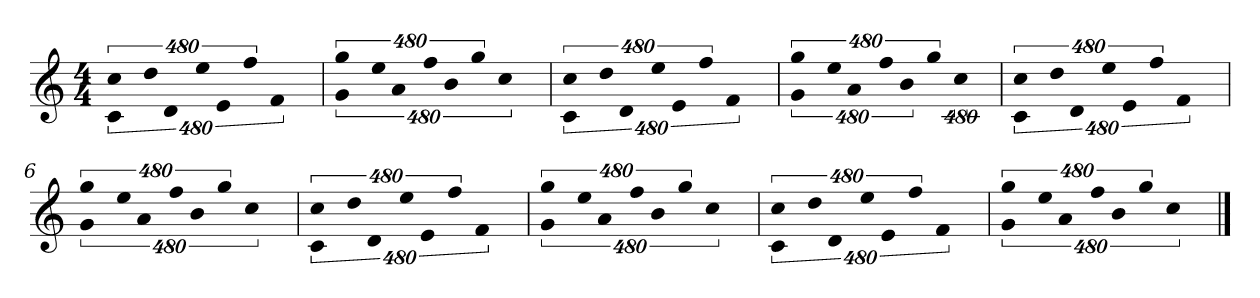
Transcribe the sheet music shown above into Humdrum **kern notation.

**kern
*part1
*staff1
*clefG2
*k[]
*C:
*M4/4
*MM96
=1
*^
!LO:N:vis=4	!LO:N:vis=4
1920%431c\	1920%359cc/
!	!LO:N:vis=4
.	1920%359dd/
!LO:N:vis=4	!
1920%431d\	.
!	!LO:N:vis=4
.	1920%359ee/
!LO:N:vis=4	!
1920%431e\	.
!	!LO:N:vis=4
.	1920%359ff/
!LO:N:vis=4	!
1920%431f\	.
.	10.ryy
=2	=2
!LO:N:vis=4	!LO:N:vis=4
1920%431g\	1920%359gg/
!	!LO:N:vis=4
.	1920%359ee/
!LO:N:vis=4	!
1920%431a\	.
!	!LO:N:vis=4
.	1920%359ff/
!LO:N:vis=4	!
1920%431b\	.
!	!LO:N:vis=4
.	1920%359gg/
!LO:N:vis=4	!
1920%431cc\	.
.	10.ryy
=3	=3
!LO:N:vis=4	!LO:N:vis=4
1920%431c\	1920%359cc/
!	!LO:N:vis=4
.	1920%359dd/
!LO:N:vis=4	!
1920%431d\	.
!	!LO:N:vis=4
.	1920%359ee/
!LO:N:vis=4	!
1920%431e\	.
!	!LO:N:vis=4
.	1920%359ff/
!LO:N:vis=4	!
1920%431f\	.
.	10.ryy
=4	=4
!LO:N:vis=4	!LO:N:vis=4
1920%431g\	1920%359gg/
!	!LO:N:vis=4
.	1920%359ee/
!LO:N:vis=4	!
1920%431a\	.
!	!LO:N:vis=4
.	1920%359ff/
!LO:N:vis=4	!
1920%431b\	.
!	!LO:N:vis=4
.	1920%359gg/
!LO:N:vis=4	!
1920%359cc\	.
.	40%3.ryy
=5	=5
!LO:N:vis=4	!LO:N:vis=4
1920%431c\	1920%359cc/
!	!LO:N:vis=4
.	1920%359dd/
!LO:N:vis=4	!
1920%431d\	.
!	!LO:N:vis=4
.	1920%359ee/
!LO:N:vis=4	!
1920%431e\	.
!	!LO:N:vis=4
.	1920%359ff/
!LO:N:vis=4	!
1920%431f\	.
.	10.ryy
!!LO:LB:g=z	!!
=6	=6
!LO:N:vis=4	!LO:N:vis=4
1920%431g\	1920%359gg/
!	!LO:N:vis=4
.	1920%359ee/
!LO:N:vis=4	!
1920%431a\	.
!	!LO:N:vis=4
.	1920%359ff/
!LO:N:vis=4	!
1920%431b\	.
!	!LO:N:vis=4
.	1920%359gg/
!LO:N:vis=4	!
1920%431cc\	.
.	10.ryy
=7	=7
!LO:N:vis=4	!LO:N:vis=4
1920%431c\	1920%359cc/
!	!LO:N:vis=4
.	1920%359dd/
!LO:N:vis=4	!
1920%431d\	.
!	!LO:N:vis=4
.	1920%359ee/
!LO:N:vis=4	!
1920%431e\	.
!	!LO:N:vis=4
.	1920%359ff/
!LO:N:vis=4	!
1920%431f\	.
.	10.ryy
=8	=8
!LO:N:vis=4	!LO:N:vis=4
1920%431g\	1920%359gg/
!	!LO:N:vis=4
.	1920%359ee/
!LO:N:vis=4	!
1920%431a\	.
!	!LO:N:vis=4
.	1920%359ff/
!LO:N:vis=4	!
1920%431b\	.
!	!LO:N:vis=4
.	1920%359gg/
!LO:N:vis=4	!
1920%431cc\	.
.	10.ryy
=9	=9
!LO:N:vis=4	!LO:N:vis=4
1920%431c\	1920%359cc/
!	!LO:N:vis=4
.	1920%359dd/
!LO:N:vis=4	!
1920%431d\	.
!	!LO:N:vis=4
.	1920%359ee/
!LO:N:vis=4	!
1920%431e\	.
!	!LO:N:vis=4
.	1920%359ff/
!LO:N:vis=4	!
1920%431f\	.
.	10.ryy
=10	=10
!LO:N:vis=4	!LO:N:vis=4
1920%431g\	1920%359gg/
!	!LO:N:vis=4
.	1920%359ee/
!LO:N:vis=4	!
1920%431a\	.
!	!LO:N:vis=4
.	1920%359ff/
!LO:N:vis=4	!
1920%431b\	.
!	!LO:N:vis=4
.	1920%359gg/
!LO:N:vis=4	!
1920%431cc\	.
.	10.ryy
*v	*v
==
*-
